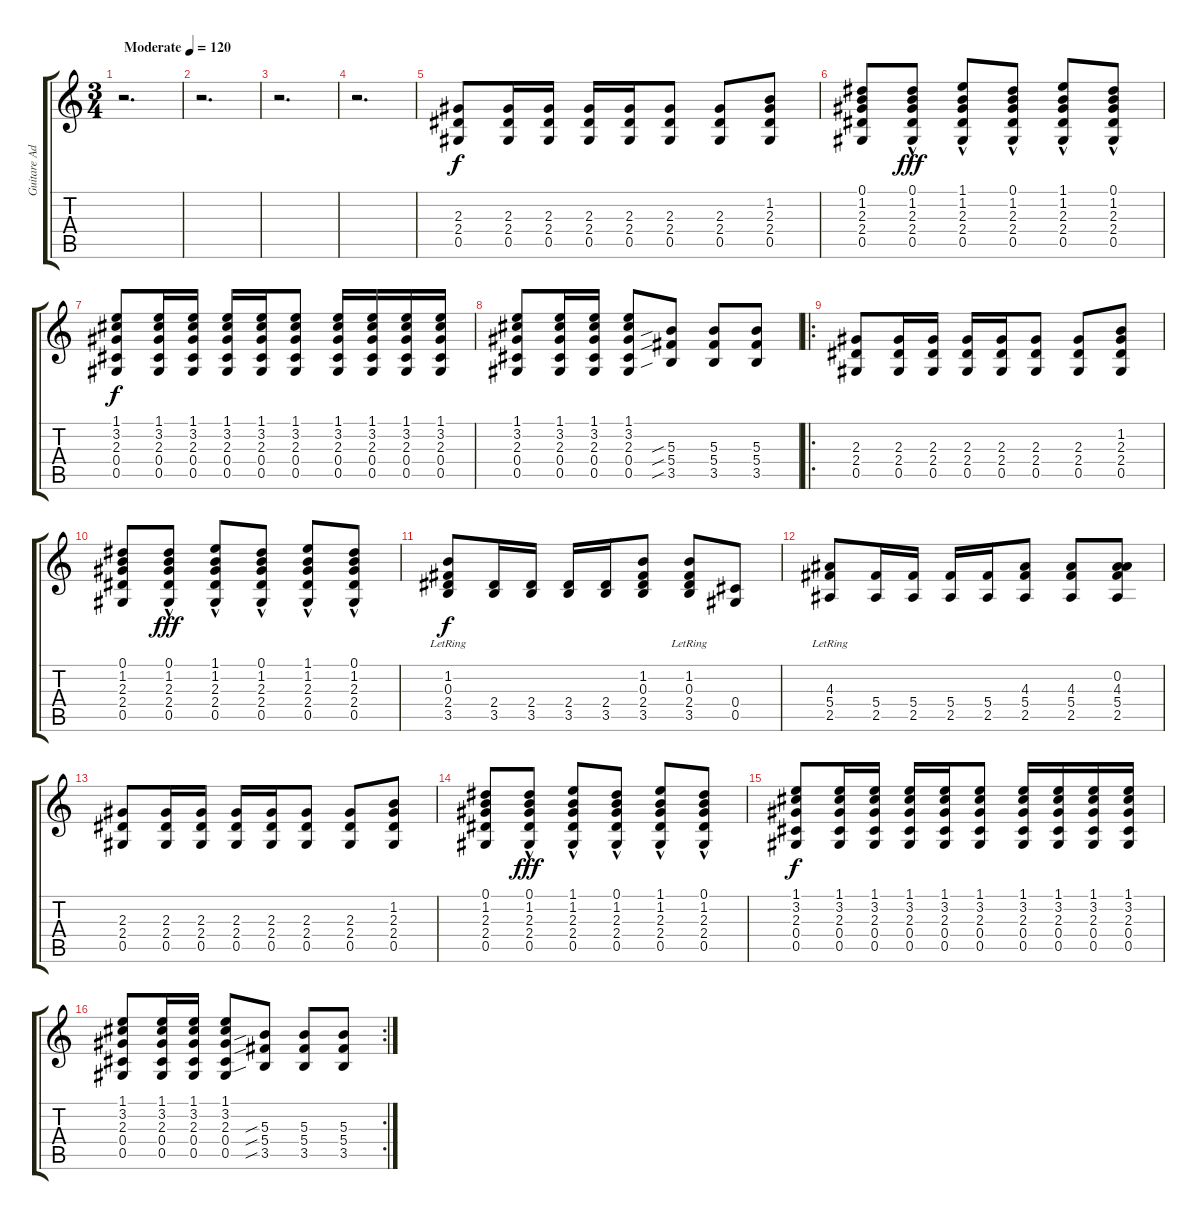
\track ("Guitare Additionnelle" "Guitare Ad") {instrument distortionguitar}
\staff {score tabs}
\tuning (Eb4 Bb3 Gb3 Db3 Ab2 Db2) {hide}
\ts (3 4)
\tempo (120 "Moderate")
\clef g2
\ks c
r.2{d dy f instrument distortionguitar} |
r.2{d} |
r.2{d} |
r.2{d} |
(2.3 2.4 0.5).8 (2.3 2.4 0.5).16 (2.3 2.4 0.5).16 (2.3 2.4 0.5).16 (2.3 2.4 0.5).16 (2.3 2.4 0.5).8 (2.3 2.4 0.5).8 (1.2 2.3 2.4 0.5).8 |
(0.1 1.2 2.3 2.4 0.5).8 (0.1{hac} 1.2 2.3 2.4 0.5).8{dy fff} (1.1{hac} 1.2 2.3 2.4 0.5).8 (0.1{hac} 1.2 2.3 2.4 0.5).8 (1.1{hac} 1.2 2.3 2.4 0.5).8 (0.1{hac} 1.2 2.3 2.4 0.5).8 |
(1.1 3.2 2.3 0.4 0.5).8{dy f} (1.1 3.2 2.3 0.4 0.5).16 (1.1 3.2 2.3 0.4 0.5).16 (1.1 3.2 2.3 0.4 0.5).16 (1.1 3.2 2.3 0.4 0.5).16 (1.1 3.2 2.3 0.4 0.5).8 (1.1 3.2 2.3 0.4 0.5).16 (1.1 3.2 2.3 0.4 0.5).16 (1.1 3.2 2.3 0.4 0.5).16 (1.1 3.2 2.3 0.4 0.5).16 |
(1.1 3.2 2.3 0.4 0.5).8 (1.1 3.2 2.3 0.4 0.5).16 (1.1 3.2 2.3 0.4 0.5).16 (1.1 3.2 2.3 0.4 0.5).8 (5.3{sib} 5.4{sib} 3.5{sib}).8 (5.3 5.4 3.5).8 (5.3 5.4 3.5).8 |
\ro
(2.3 2.4 0.5).8 (2.3 2.4 0.5).16 (2.3 2.4 0.5).16 (2.3 2.4 0.5).16 (2.3 2.4 0.5).16 (2.3 2.4 0.5).8 (2.3 2.4 0.5).8 (1.2 2.3 2.4 0.5).8 |
(0.1 1.2 2.3 2.4 0.5).8 (0.1{hac} 1.2 2.3 2.4 0.5).8{dy fff} (1.1{hac} 1.2 2.3 2.4 0.5).8 (0.1{hac} 1.2 2.3 2.4 0.5).8 (1.1{hac} 1.2 2.3 2.4 0.5).8 (0.1{hac} 1.2 2.3 2.4 0.5).8 |
(1.2{lr} 0.3{lr} 2.4 3.5).8{dy f} (2.4 3.5).16 (2.4 3.5).16 (2.4 3.5).16 (2.4 3.5).16 (1.2 0.3 2.4 3.5).8 (1.2 0.3{lr} 2.4 3.5).8 (0.4 0.5).8 |
(4.3{lr} 5.4 2.5).8 (5.4 2.5).16 (5.4 2.5).16 (5.4 2.5).16 (5.4 2.5).16 (4.3 5.4 2.5).8 (4.3 5.4 2.5).8 (0.2 4.3 5.4 2.5).8 |
(2.3 2.4 0.5).8 (2.3 2.4 0.5).16 (2.3 2.4 0.5).16 (2.3 2.4 0.5).16 (2.3 2.4 0.5).16 (2.3 2.4 0.5).8 (2.3 2.4 0.5).8 (1.2 2.3 2.4 0.5).8 |
(0.1 1.2 2.3 2.4 0.5).8 (0.1{hac} 1.2 2.3 2.4 0.5).8{dy fff} (1.1{hac} 1.2 2.3 2.4 0.5).8 (0.1{hac} 1.2 2.3 2.4 0.5).8 (1.1{hac} 1.2 2.3 2.4 0.5).8 (0.1{hac} 1.2 2.3 2.4 0.5).8 |
(1.1 3.2 2.3 0.4 0.5).8{dy f} (1.1 3.2 2.3 0.4 0.5).16 (1.1 3.2 2.3 0.4 0.5).16 (1.1 3.2 2.3 0.4 0.5).16 (1.1 3.2 2.3 0.4 0.5).16 (1.1 3.2 2.3 0.4 0.5).8 (1.1 3.2 2.3 0.4 0.5).16 (1.1 3.2 2.3 0.4 0.5).16 (1.1 3.2 2.3 0.4 0.5).16 (1.1 3.2 2.3 0.4 0.5).16 |
\rc 2
(1.1 3.2 2.3 0.4 0.5).8 (1.1 3.2 2.3 0.4 0.5).16 (1.1 3.2 2.3 0.4 0.5).16 (1.1 3.2 2.3 0.4 0.5).8 (5.3{sib} 5.4{sib} 3.5{sib}).8 (5.3 5.4 3.5).8 (5.3 5.4 3.5).8
